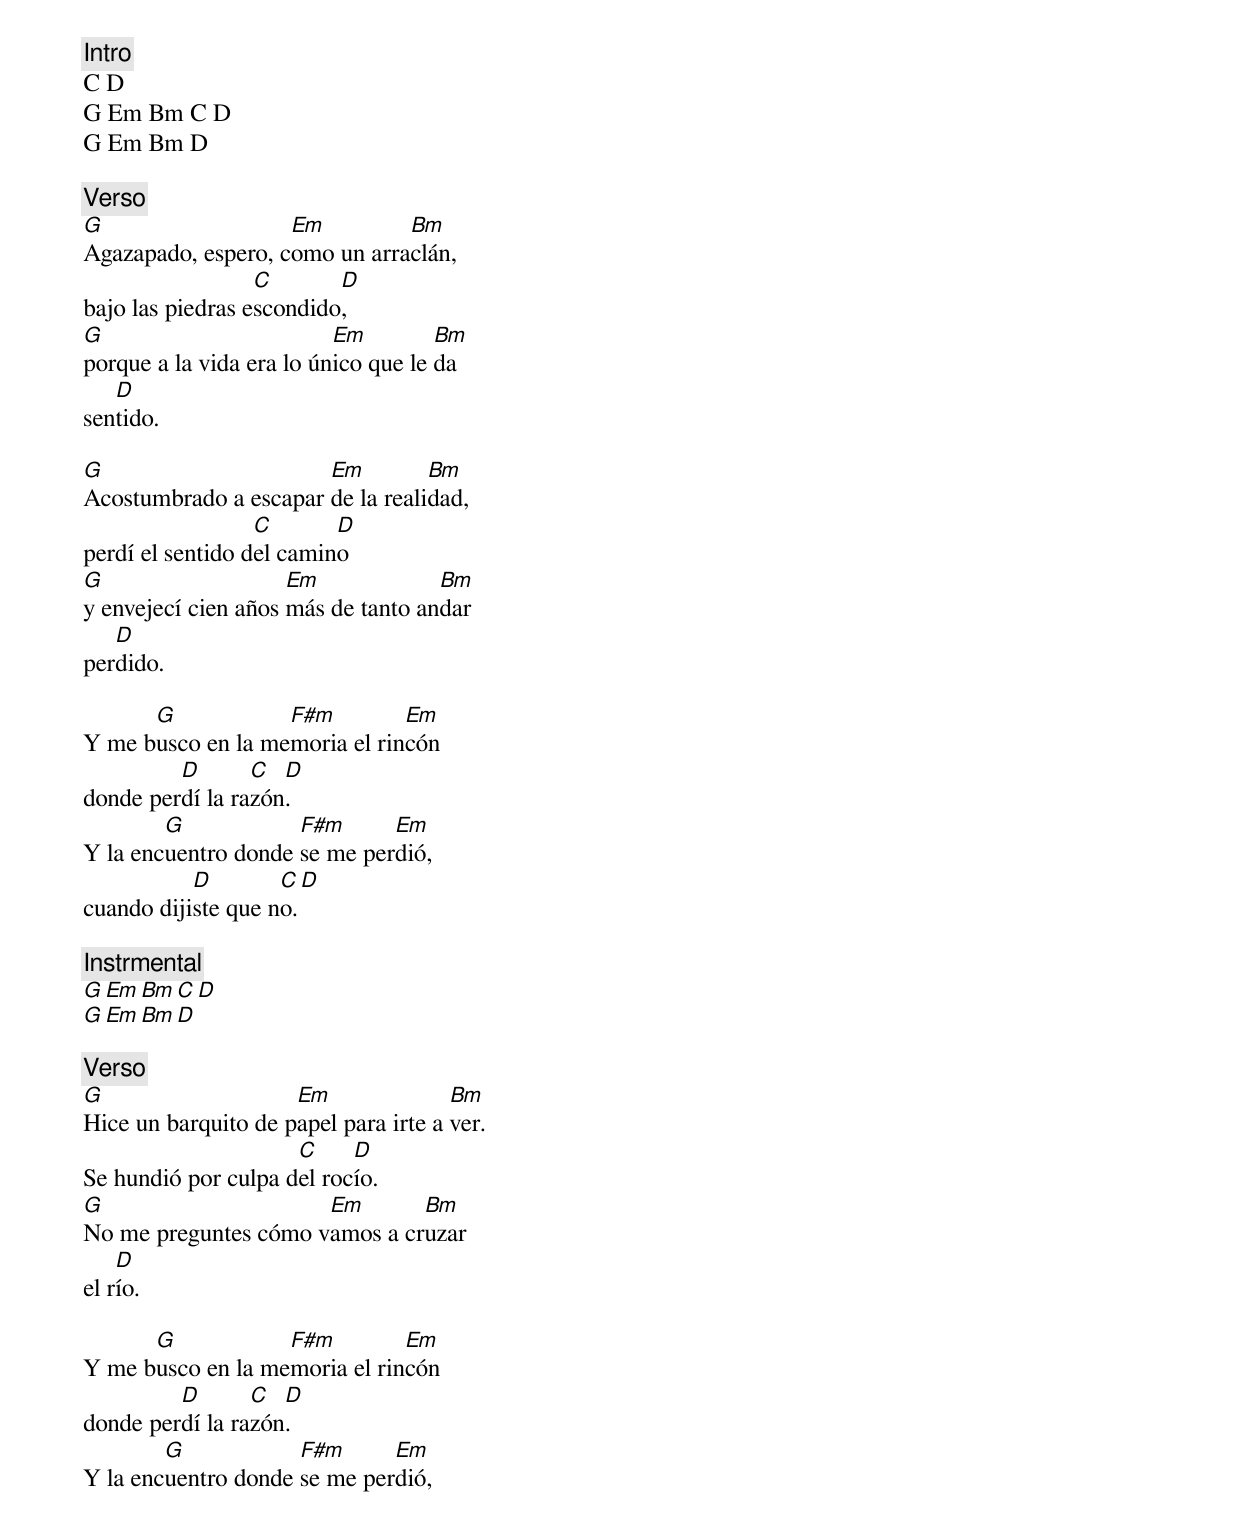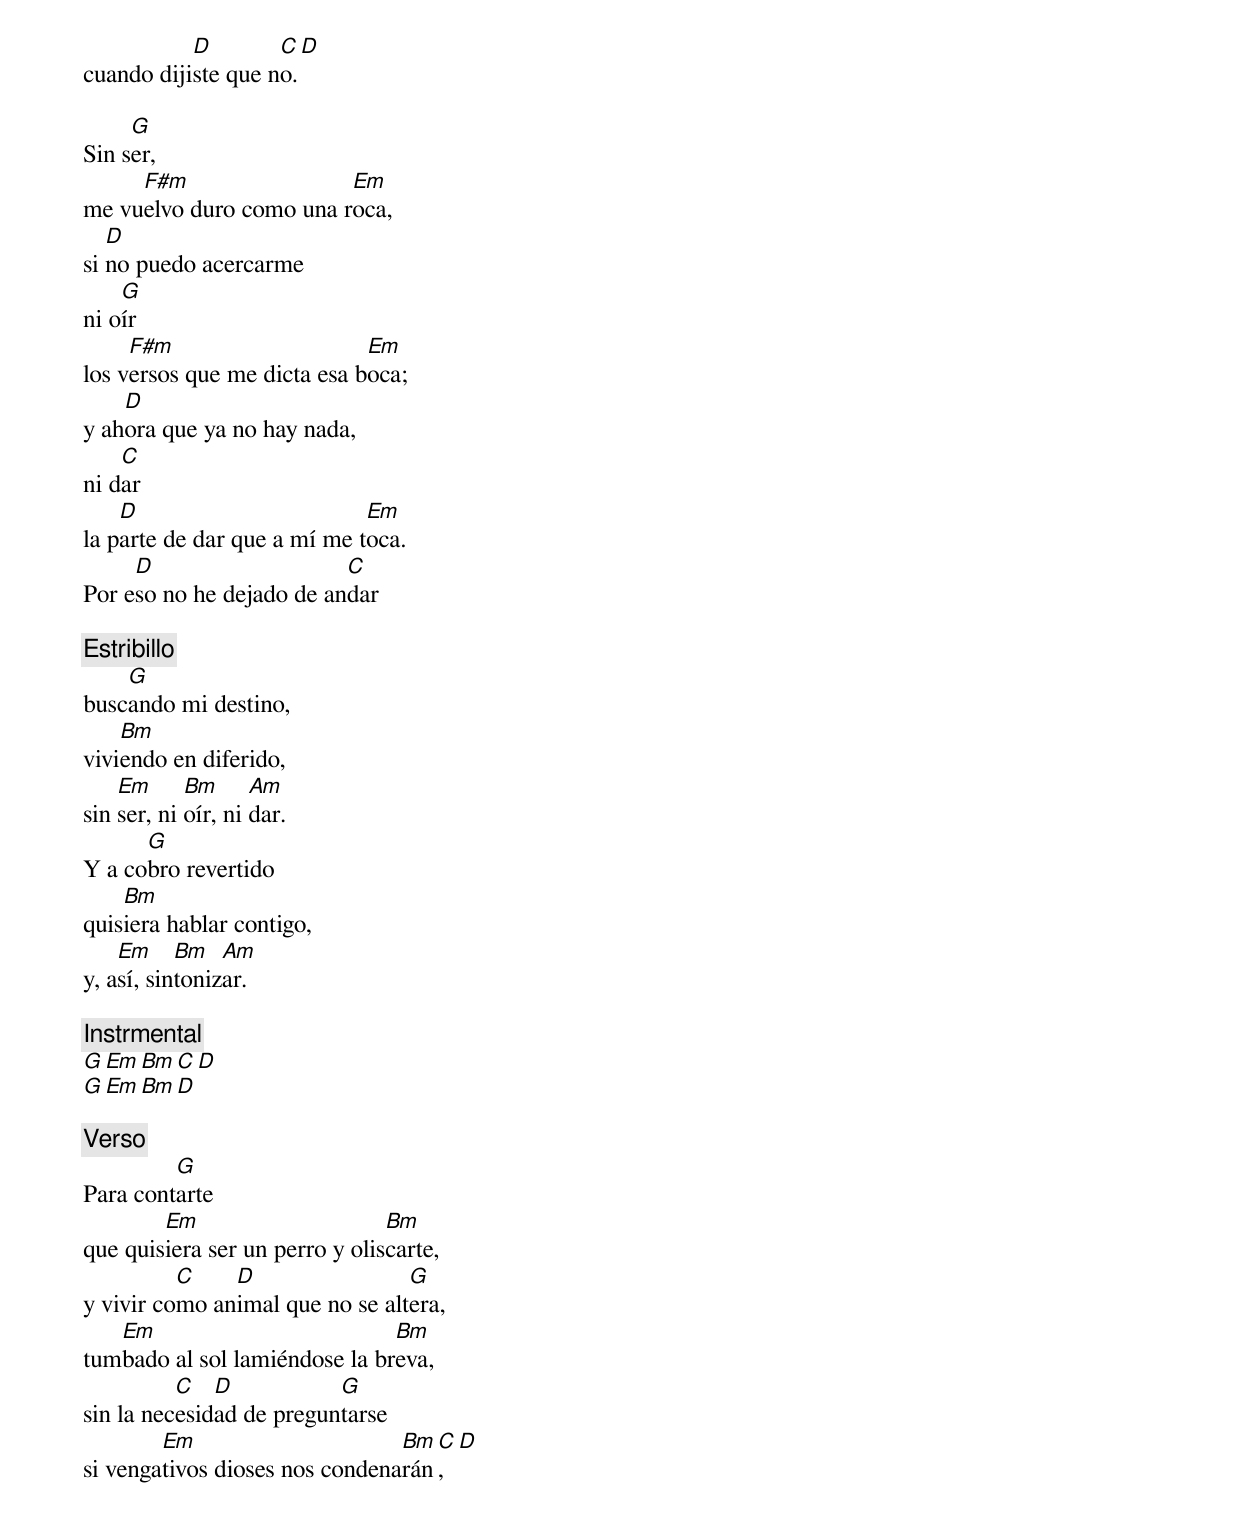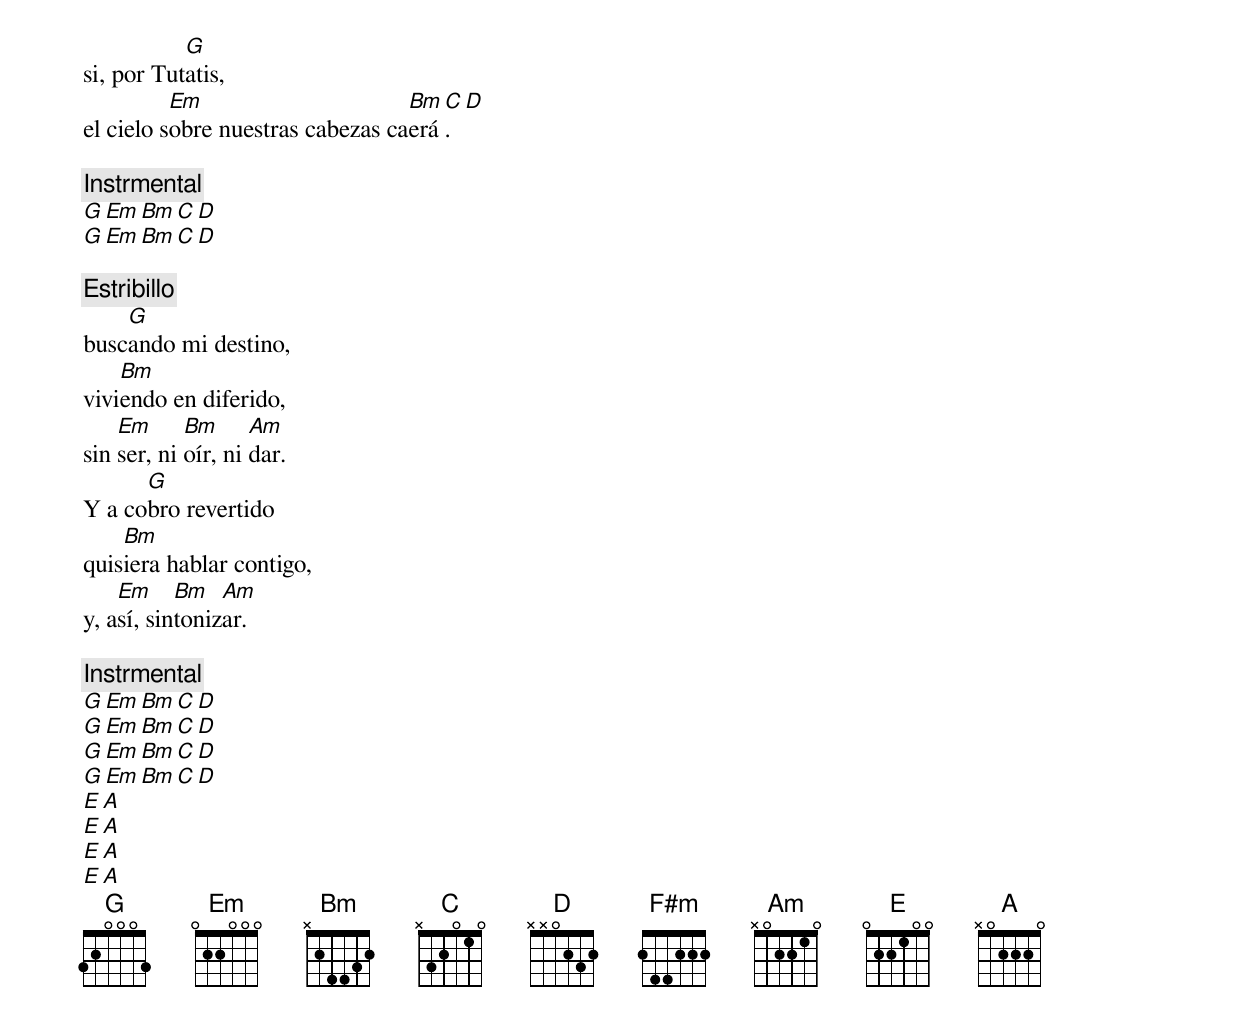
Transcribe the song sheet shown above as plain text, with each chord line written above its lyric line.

[Intro]
C D
G Em Bm C D
G Em Bm D

[Verso]
G                   Em         Bm
Agazapado, espero, como un arraclán,
                  C       D
bajo las piedras escondido,
G                         Em         Bm
porque a la vida era lo único que le da
   D
sentido.

G                      Em         Bm
Acostumbrado a escapar de la realidad,
                  C       D
perdí el sentido del camino
G                    Em             Bm
y envejecí cien años más de tanto andar
   D
perdido.

      G            F#m         Em
Y me busco en la memoria el rincón
         D       C  D
donde perdí la razón.
        G            F#m      Em
Y la encuentro donde se me perdió,
           D        C D
cuando dijiste que no.

[Instrmental]
G Em Bm C D
G Em Bm D

[Verso]
G                    Em               Bm
Hice un barquito de papel para irte a ver.
                     C     D
Se hundió por culpa del rocío.
G                     Em       Bm
No me preguntes cómo vamos a cruzar
    D
el río.

      G            F#m         Em
Y me busco en la memoria el rincón
         D       C  D
donde perdí la razón.
        G            F#m      Em
Y la encuentro donde se me perdió,
           D        C D
cuando dijiste que no.

     G
Sin ser,
     F#m                 Em
me vuelvo duro como una roca,
   D
si no puedo acercarme
    G
ni oír
     F#m                     Em
los versos que me dicta esa boca;
    D
y ahora que ya no hay nada,
    C
ni dar
    D                        Em
la parte de dar que a mí me toca.
     D                    C
Por eso no he dejado de andar

[Estribillo]
    G
buscando mi destino,
    Bm
viviendo en diferido,
    Em      Bm      Am
sin ser, ni oír, ni dar.
      G
Y a cobro revertido
    Bm
quisiera hablar contigo,
    Em     Bm   Am
y, así, sintonizar.

[Instrmental]
G Em Bm C D
G Em Bm D

[Verso]
         G
Para contarte
        Em                      Bm
que quisiera ser un perro y oliscarte,
          C    D                 G
y vivir como animal que no se altera,
   Em                          Bm
tumbado al sol lamiéndose la breva,
          C   D           G
sin la necesidad de preguntarse
        Em                      Bm C D
si vengativos dioses nos condenarán,
           G
si, por Tutatis,
          Em                      Bm C D
el cielo sobre nuestras cabezas caerá.

[Instrmental]
G Em Bm C D
G Em Bm C D

[Estribillo]
    G
buscando mi destino,
    Bm
viviendo en diferido,
    Em      Bm      Am
sin ser, ni oír, ni dar.
      G
Y a cobro revertido
    Bm
quisiera hablar contigo,
    Em     Bm   Am
y, así, sintonizar.

[Instrmental]
G Em Bm C D
G Em Bm C D
G Em Bm C D
G Em Bm C D
E A
E A
E A
E A
